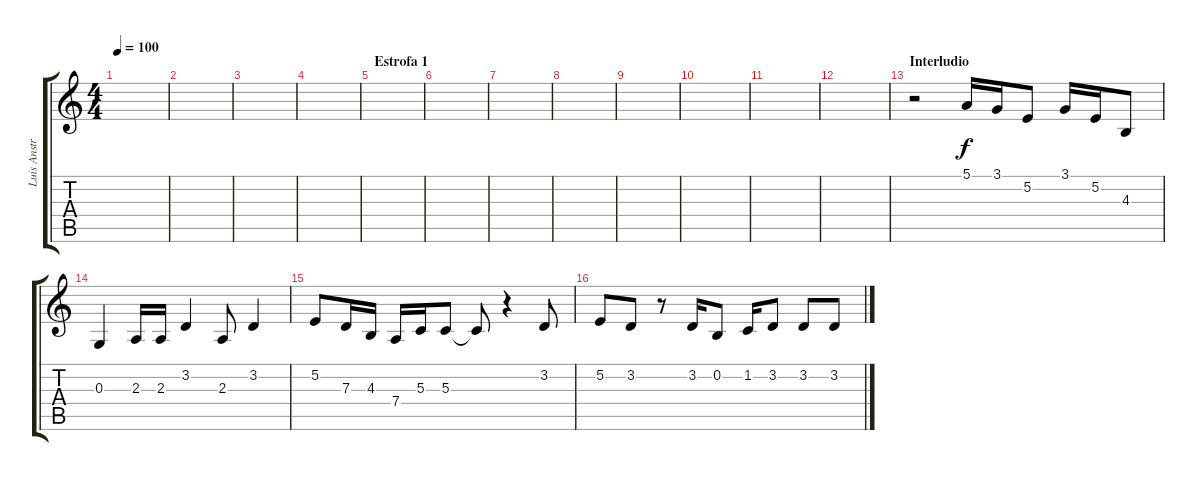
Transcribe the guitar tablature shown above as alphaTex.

\track ("Luis Anstron" "Luis Anstr") {instrument trumpet}
\staff {score tabs}
\tuning (E4 B3 G3 D3 A2 E2) {hide}
\ts (4 4)
\tempo 100
\clef g2
\ks c
|
|
|
|
\section ("" "Estrofa 1")
|
|
|
|
|
|
|
|
\section ("" "Interludio")
r.2 5.1.16 3.1.16 5.2.8 3.1.16 5.2.16 4.3.8 |
0.3.4 2.3.16 2.3.16 3.2.4 2.3.8 3.2.4 |
5.2.8 7.3.16 4.3.16 7.4.16 5.3.16 5.3.8 5.3{t}.8 r.4 3.2.8 |
5.2.8 3.2.8 r.8 3.2.16 0.2.8 1.2.16 3.2.8 3.2.8 3.2.8
